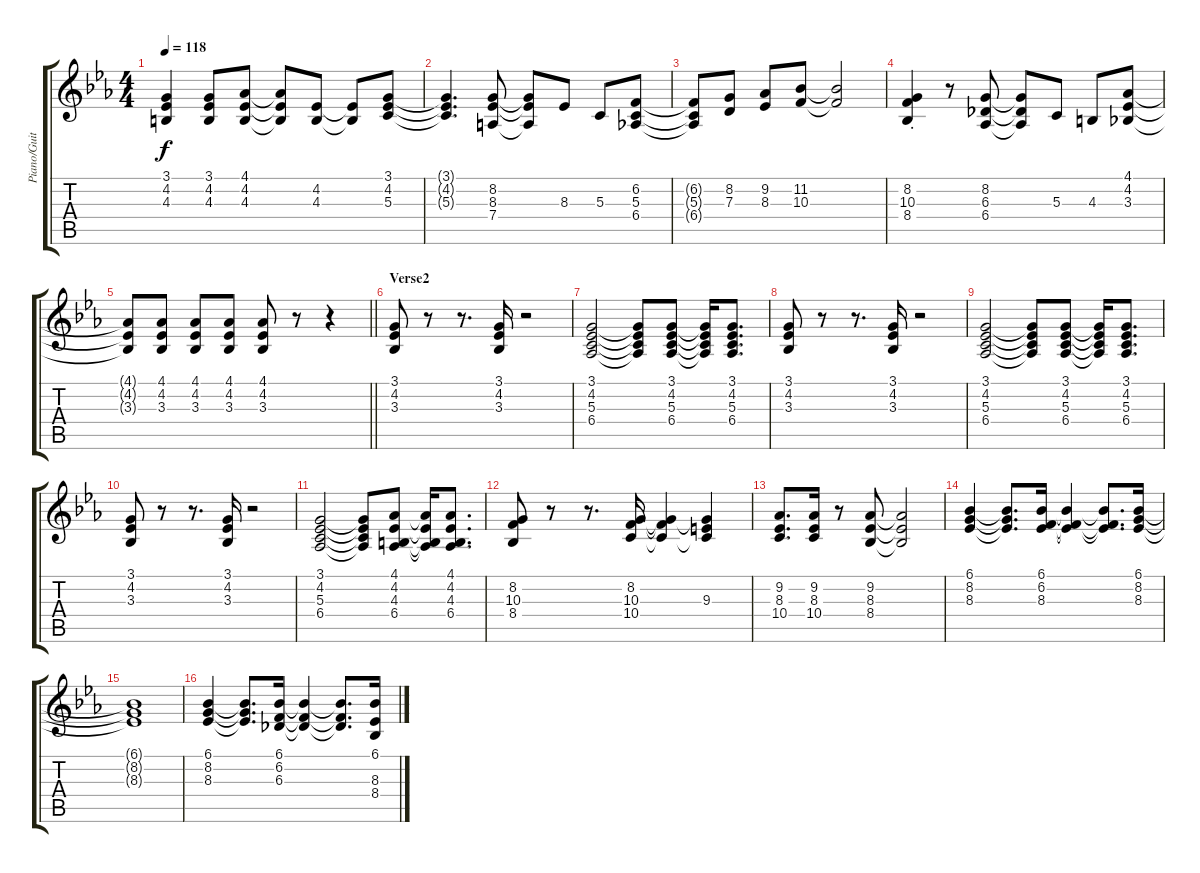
\track ("Piano/Guitar" "Piano/Guit") {instrument brightacousticpiano}
\staff {score tabs}
\tuning (E4 B3 G3 D3 A2 E2) {hide}
\ts (4 4)
\tempo 118
\clef g2
\ks eb
(3.1{t} 4.2{t} 4.3{t}).4{dy f} (3.1 4.2 4.3).8 (4.1 4.2 4.3).8 (4.1{t} 4.2{t} 4.3{t}).8 (4.2 4.3).8 (4.2{t} 4.3{t}).8 (3.1 4.2 5.3).8 |
(3.1{t} 4.2{t} 5.3{t}).4{d} (8.2 8.3 7.4).8 (8.2{t} 8.3{t} 7.4{t}).8 8.3.8 5.3.8 (6.2 5.3 6.4).8 |
(6.2{t} 5.3{t} 6.4{t}).8 (8.2 7.3).8 (9.2 8.3).8 (11.2 10.3).8 (11.2{t} 10.3{t}).2 |
(8.2{st} 10.3{st} 8.4{st}).4 r.8 (8.2 6.3 6.4).8 (8.2{t} 6.3{t} 6.4{t}).8 5.3.8 4.3.8 (4.1 4.2 3.3).8 |
\barLineRight lightlight
(4.1{t} 4.2{t} 3.3{t}).8 (4.1 4.2 3.3).8 (4.1 4.2 3.3).8 (4.1 4.2 3.3).8 (4.1 4.2 3.3).8 r.8 r.4 |
\section ("" "Verse2")
(3.1 4.2 3.3).8 r.8 r.8{d} (3.1 4.2 3.3).16 r.2 |
(3.1 4.2 5.3 6.4).2 (3.1{t} 4.2{t} 5.3{t} 6.4{t}).8 (3.1 4.2 5.3 6.4).8 (3.1{t} 4.2{t} 5.3{t} 6.4{t}).16 (3.1 4.2 5.3 6.4).8{d} |
(3.1 4.2 3.3).8 r.8 r.8{d} (3.1 4.2 3.3).16 r.2 |
(3.1 4.2 5.3 6.4).2 (3.1{t} 4.2{t} 5.3{t} 6.4{t}).8 (3.1 4.2 5.3 6.4).8 (3.1{t} 4.2{t} 5.3{t} 6.4{t}).16 (3.1 4.2 5.3 6.4).8{d} |
(3.1 4.2 3.3).8 r.8 r.8{d} (3.1 4.2 3.3).16 r.2 |
(3.1 4.2 5.3 6.4).2 (3.1{t} 4.2{t} 5.3{t} 6.4{t}).8 (4.1 4.2 4.3 6.4).8 (4.1{t} 4.2{t} 4.3{t} 6.4{t}).16 (4.1 4.2 4.3 6.4).8{d} |
(8.2 10.3 8.4).8 r.8 r.8{d} (8.2 10.3 10.4).16 (8.2{t} 10.3{t} 10.4{t}).4 (8.2{t} 9.3 10.4{t}).4 |
(9.2 8.3 10.4).8{d} (9.2 8.3 10.4).16 r.8 (9.2 8.3 8.4).8 (9.2{t} 8.3{t} 8.4{t}).2 |
(6.1 8.2 8.3).4 (6.1{t} 8.2{t} 8.3{t}).8{d} (6.1 6.2 8.3).16 (6.1{t} 6.2{t} 8.3{t}).4 (6.1{t} 6.2{t} 8.3{t}).8{d} (6.1 8.2 8.3).16 |
(6.1{t} 8.2{t} 8.3{t}).1 |
(6.1 8.2 8.3).4 (6.1{t} 8.2{t} 8.3{t}).8{d} (6.1 6.2 6.3).16 (6.1{t} 6.2{t} 6.3{t}).4 (6.1{t} 6.2{t} 6.3{t}).8{d} (6.1 8.3 8.4).16
